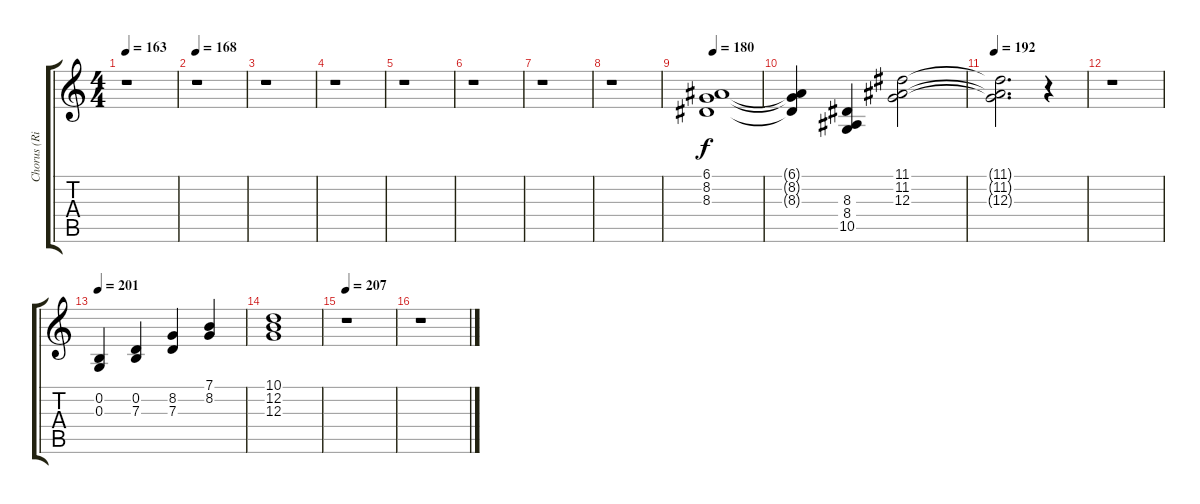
\track ("Chorus (Right)" "Chorus (Ri") {instrument lead3calliope}
\staff {score tabs}
\tuning (E4 B3 G3 D3 A2 E2) {hide}
\ts (4 4)
\tempo 163
\clef g2
\ks c
r.1{dy f} |
\tempo 168
r.1 |
r.1 |
r.1 |
r.1 |
r.1 |
r.1 |
r.1 |
\tempo 180
(6.1 8.2 8.3).1{volume 16 balance 16} |
(6.1{t} 8.2{t} 8.3{t}).4 (8.3 8.4 10.5).4 (11.1 11.2 12.3).2 |
\tempo 192
(11.1{t} 11.2{t} 12.3{t}).2{d} r.4 |
r.1 |
\tempo 201
(0.2 0.3).4 (0.2 7.3).4 (8.2 7.3).4 (7.1 8.2).4 |
(10.1 12.2 12.3).1 |
\tempo 207
r.1 |
r.1
